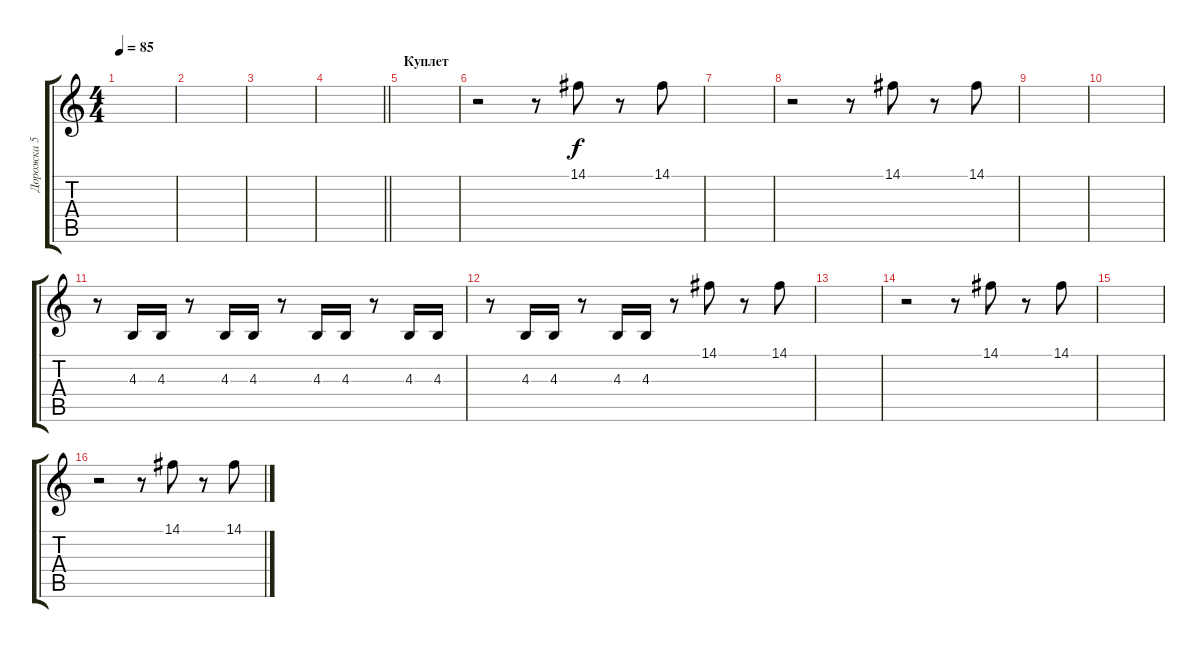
\track ("Дорожка 5" "Дорожка 5") {instrument orchestralharp}
\staff {score tabs}
\tuning (E4 B3 G3 D3 A2 E2) {hide}
\ts (4 4)
\tempo 85
\clef g2
\ks c
|
|
|
\barLineRight lightlight
|
\section ("" "Куплет")
|
r.2 r.8 14.1.8 r.8 14.1.8 |
|
r.2 r.8 14.1.8 r.8 14.1.8 |
|
|
r.8 4.3.16 4.3.16 r.8 4.3.16 4.3.16 r.8 4.3.16 4.3.16 r.8 4.3.16 4.3.16 |
r.8 4.3.16 4.3.16 r.8 4.3.16 4.3.16 r.8 14.1.8 r.8 14.1.8 |
|
r.2 r.8 14.1.8 r.8 14.1.8 |
|
r.2 r.8 14.1.8 r.8 14.1.8
